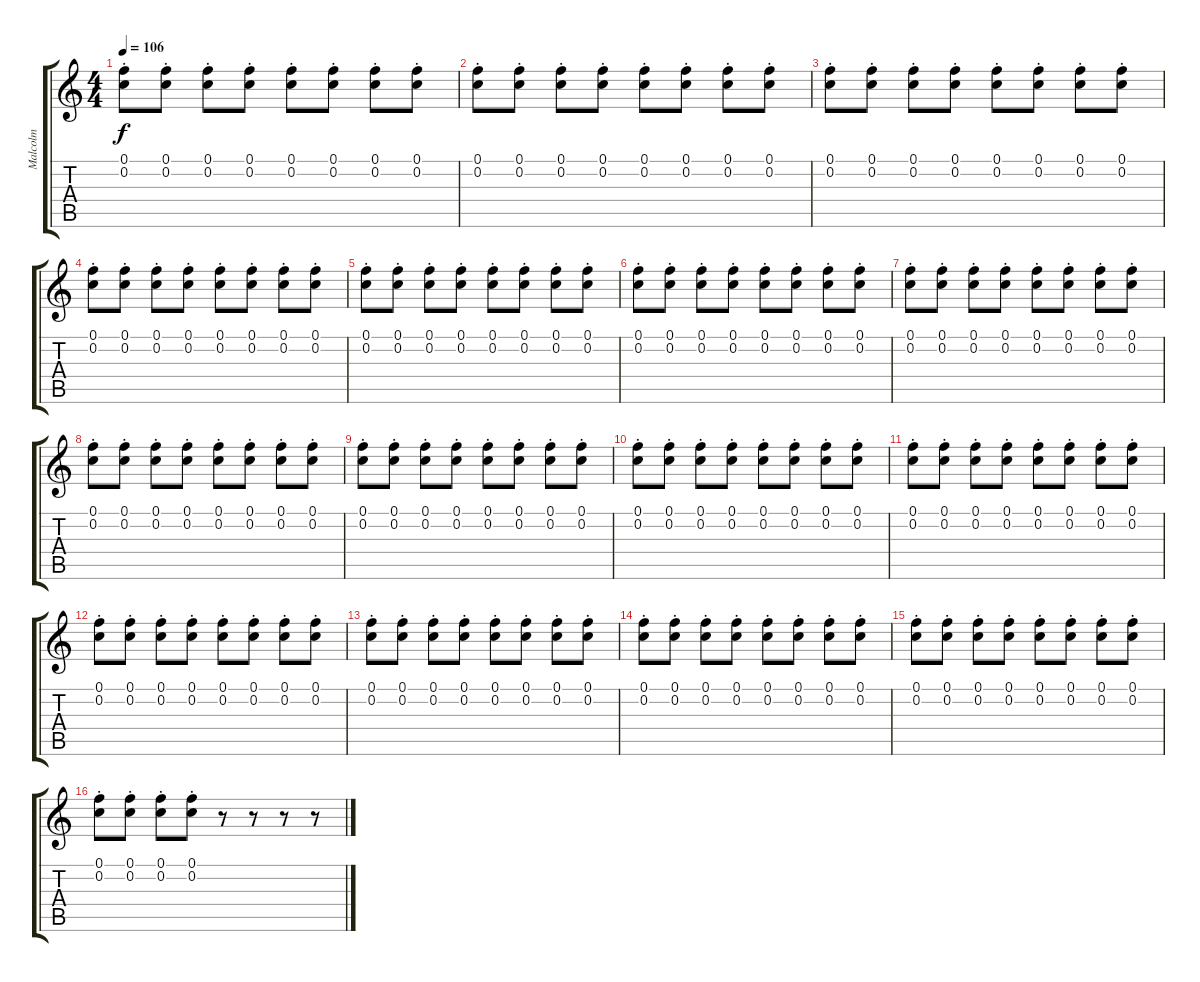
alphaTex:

\track ("Malcolm" "Malcolm") {instrument overdrivenguitar}
\staff {score tabs}
\tuning (F4 C4 Ab3 Eb3 Bb2 F2) {hide}
\ts (4 4)
\tempo 106
\clef g2
\ks c
(0.1{st} 0.2{st}).8{dy f} (0.1{st} 0.2{st}).8 (0.1{st} 0.2{st}).8 (0.1{st} 0.2{st}).8 (0.1{st} 0.2{st}).8 (0.1{st} 0.2{st}).8 (0.1{st} 0.2{st}).8 (0.1{st} 0.2{st}).8 |
(0.1{st} 0.2{st}).8 (0.1{st} 0.2{st}).8 (0.1{st} 0.2{st}).8 (0.1{st} 0.2{st}).8 (0.1{st} 0.2{st}).8 (0.1{st} 0.2{st}).8 (0.1{st} 0.2{st}).8 (0.1{st} 0.2{st}).8 |
(0.1{st} 0.2{st}).8 (0.1{st} 0.2{st}).8 (0.1{st} 0.2{st}).8 (0.1{st} 0.2{st}).8 (0.1{st} 0.2{st}).8 (0.1{st} 0.2{st}).8 (0.1{st} 0.2{st}).8 (0.1{st} 0.2{st}).8 |
(0.1{st} 0.2{st}).8 (0.1{st} 0.2{st}).8 (0.1{st} 0.2{st}).8 (0.1{st} 0.2{st}).8 (0.1{st} 0.2{st}).8 (0.1{st} 0.2{st}).8 (0.1{st} 0.2{st}).8 (0.1{st} 0.2{st}).8 |
(0.1{st} 0.2{st}).8 (0.1{st} 0.2{st}).8 (0.1{st} 0.2{st}).8 (0.1{st} 0.2{st}).8 (0.1{st} 0.2{st}).8 (0.1{st} 0.2{st}).8 (0.1{st} 0.2{st}).8 (0.1{st} 0.2{st}).8 |
(0.1{st} 0.2{st}).8 (0.1{st} 0.2{st}).8 (0.1{st} 0.2{st}).8 (0.1{st} 0.2{st}).8 (0.1{st} 0.2{st}).8 (0.1{st} 0.2{st}).8 (0.1{st} 0.2{st}).8 (0.1{st} 0.2{st}).8 |
(0.1{st} 0.2{st}).8 (0.1{st} 0.2{st}).8 (0.1{st} 0.2{st}).8 (0.1{st} 0.2{st}).8 (0.1{st} 0.2{st}).8 (0.1{st} 0.2{st}).8 (0.1{st} 0.2{st}).8 (0.1{st} 0.2{st}).8 |
(0.1{st} 0.2{st}).8 (0.1{st} 0.2{st}).8 (0.1{st} 0.2{st}).8 (0.1{st} 0.2{st}).8 (0.1{st} 0.2{st}).8 (0.1{st} 0.2{st}).8 (0.1{st} 0.2{st}).8 (0.1{st} 0.2{st}).8 |
(0.1{st} 0.2{st}).8 (0.1{st} 0.2{st}).8 (0.1{st} 0.2{st}).8 (0.1{st} 0.2{st}).8 (0.1{st} 0.2{st}).8 (0.1{st} 0.2{st}).8 (0.1{st} 0.2{st}).8 (0.1{st} 0.2{st}).8 |
(0.1{st} 0.2{st}).8 (0.1{st} 0.2{st}).8 (0.1{st} 0.2{st}).8 (0.1{st} 0.2{st}).8 (0.1{st} 0.2{st}).8 (0.1{st} 0.2{st}).8 (0.1{st} 0.2{st}).8 (0.1{st} 0.2{st}).8 |
(0.1{st} 0.2{st}).8 (0.1{st} 0.2{st}).8 (0.1{st} 0.2{st}).8 (0.1{st} 0.2{st}).8 (0.1{st} 0.2{st}).8 (0.1{st} 0.2{st}).8 (0.1{st} 0.2{st}).8 (0.1{st} 0.2{st}).8 |
(0.1{st} 0.2{st}).8 (0.1{st} 0.2{st}).8 (0.1{st} 0.2{st}).8 (0.1{st} 0.2{st}).8 (0.1{st} 0.2{st}).8 (0.1{st} 0.2{st}).8 (0.1{st} 0.2{st}).8 (0.1{st} 0.2{st}).8 |
(0.1{st} 0.2{st}).8 (0.1{st} 0.2{st}).8 (0.1{st} 0.2{st}).8 (0.1{st} 0.2{st}).8 (0.1{st} 0.2{st}).8 (0.1{st} 0.2{st}).8 (0.1{st} 0.2{st}).8 (0.1{st} 0.2{st}).8 |
(0.1{st} 0.2{st}).8 (0.1{st} 0.2{st}).8 (0.1{st} 0.2{st}).8 (0.1{st} 0.2{st}).8 (0.1{st} 0.2{st}).8 (0.1{st} 0.2{st}).8 (0.1{st} 0.2{st}).8 (0.1{st} 0.2{st}).8 |
(0.1{st} 0.2{st}).8 (0.1{st} 0.2{st}).8 (0.1{st} 0.2{st}).8 (0.1{st} 0.2{st}).8 (0.1{st} 0.2{st}).8 (0.1{st} 0.2{st}).8 (0.1{st} 0.2{st}).8 (0.1{st} 0.2{st}).8 |
(0.1{st} 0.2{st}).8 (0.1{st} 0.2{st}).8 (0.1{st} 0.2{st}).8 (0.1{st} 0.2{st}).8 r.8 r.8 r.8 r.8
